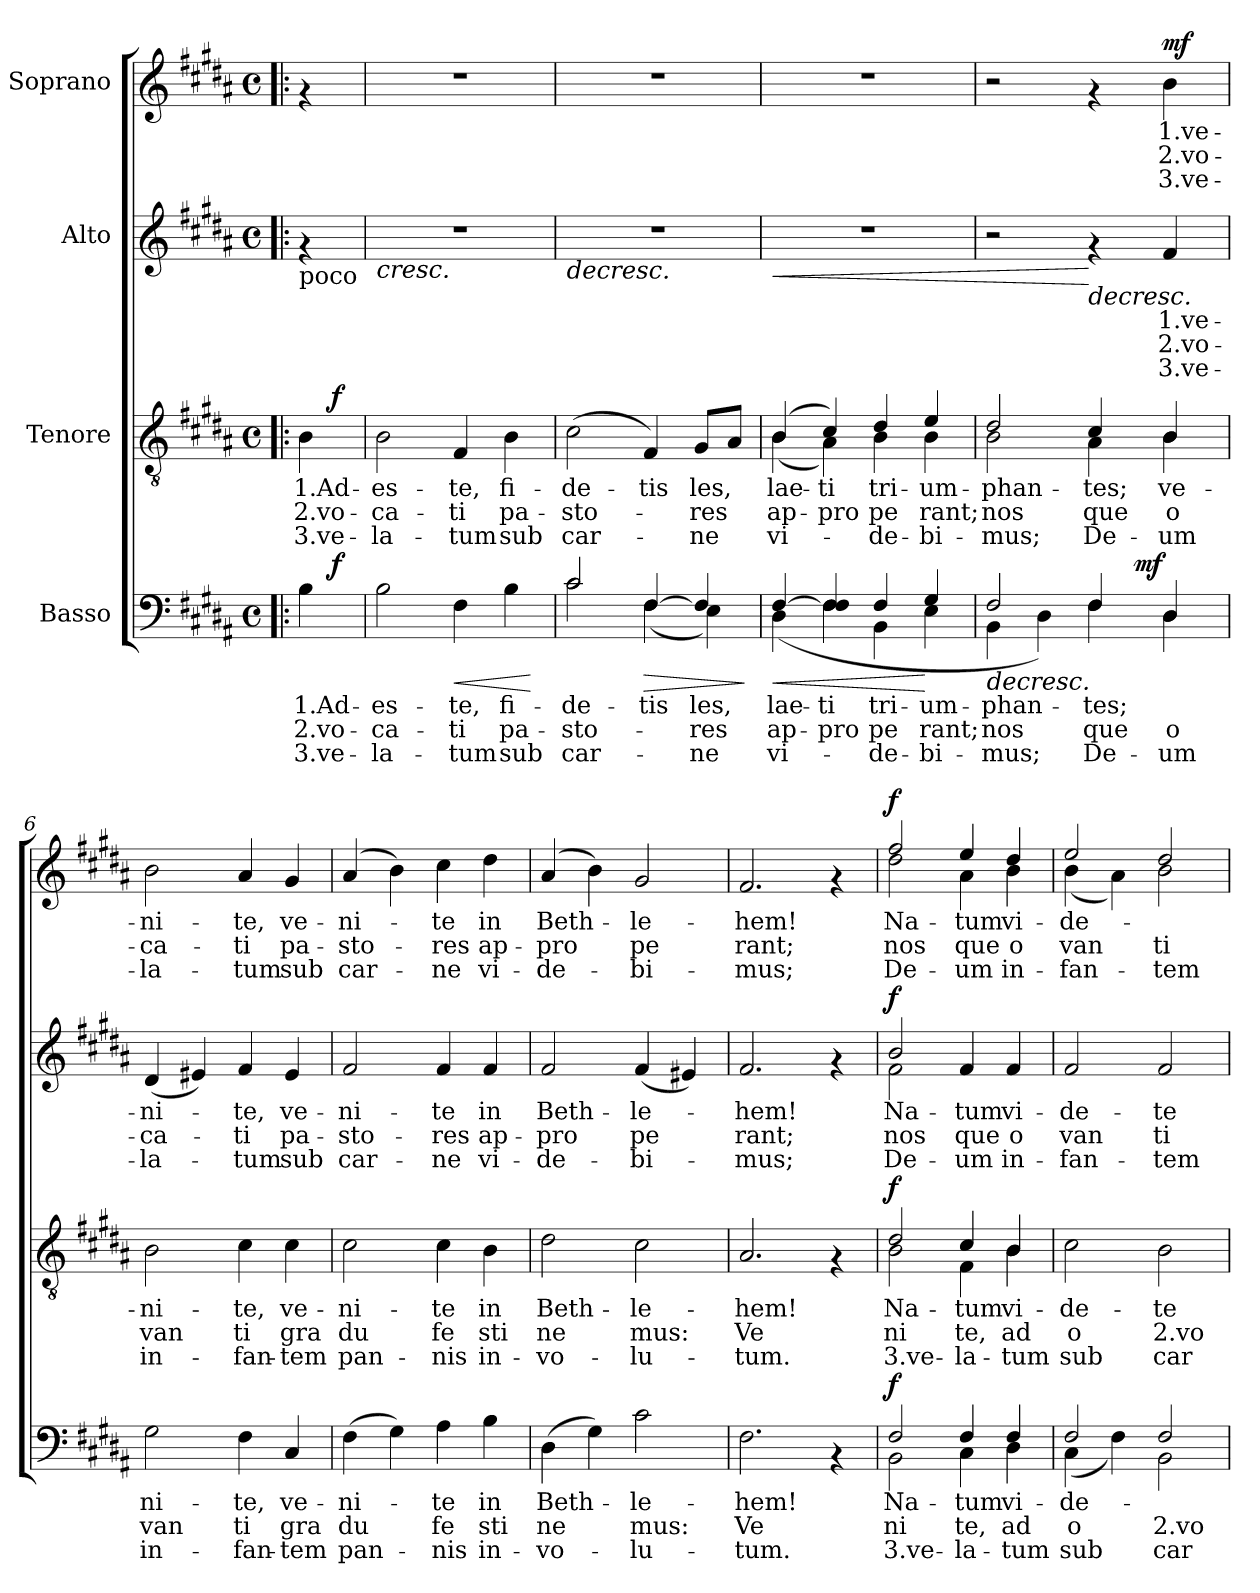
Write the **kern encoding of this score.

**kern	**text	**text	**text	**dynam	**kern	**text	**text	**text	**dynam	**kern	**text	**text	**text	**dynam	**kern	**text	**text	**text	**dynam
*part4	*part4	*part4	*part4	*part4	*part3	*part3	*part3	*part3	*part3	*part2	*part2	*part2	*part2	*part2	*part1	*part1	*part1	*part1	*part1
*staff4	*staff4	*staff4	*staff4	*staff4	*staff3	*staff3	*staff3	*staff3	*staff3	*staff2	*staff2	*staff2	*staff2	*staff2	*staff1	*staff1	*staff1	*staff1	*staff1
*I"Basso	*	*	*	*	*I"Tenore	*	*	*	*	*I"Alto	*	*	*	*	*I"Soprano	*	*	*	*
*clefF4	*	*	*	*	*clefGv2	*	*	*	*	*clefG2	*	*	*	*	*clefG2	*	*	*	*
*k[f#c#g#d#a#]	*	*	*	*	*k[f#c#g#d#a#]	*	*	*	*	*k[f#c#g#d#a#]	*	*	*	*	*k[f#c#g#d#a#]	*	*	*	*
*B:	*	*	*	*	*B:	*	*	*	*	*B:	*	*	*	*	*B:	*	*	*	*
*M4/4	*	*	*	*	*M4/4	*	*	*	*	*M4/4	*	*	*	*	*M4/4	*	*	*	*
*met(c)	*	*	*	*	*met(c)	*	*	*	*	*met(c)	*	*	*	*	*met(c)	*	*	*	*
=1!|:	=1!|:	=1!|:	=1!|:	=1!|:	=1!|:	=1!|:	=1!|:	=1!|:	=1!|:	=1!|:	=1!|:	=1!|:	=1!|:	=1!|:	=1!|:	=1!|:	=1!|:	=1!|:	=1!|:
!	!	!	!	!	!	!	!	!	!	!LO:TX:b:t=poco	!	!	!	!	!	!	!	!	!
!LO:TX:a:t=poco	!	!	!	!	!	!	!	!	!	!	!	!	!	!	!	!	!	!	!
!	!LO:LY:a:rj	!LO:LY:a:rj	!LO:LY:a:rj	!	!	!LO:LY:b:rj	!LO:LY:b:rj	!LO:LY:b:rj	!	!	!	!	!	!	!	!	!	!	!
*^	*	*	*	*	*^	*	*	*	*	*	*	*	*	*	*	*	*	*	*
4B\	8ryy	1.Ad-	2.vo-	3.ve-	.	4B\	8ryy	1.Ad-	2.vo-	3.ve-	.	4rf	.	.	.	.	4rf	.	.	.	.
!	!	!	!	!	!LO:DY:a	!	!	!	!	!	!LO:DY:a	!	!	!	!	!	!	!	!	!	!
.	8ryy	.	.	.	f	.	8ryy	.	.	.	f	.	.	.	.	.	.	.	.	.	.
=2	=2	=2	=2	=2	=2	=2	=2	=2	=2	=2	=2	=2	=2	=2	=2	=2	=2	=2	=2	=2	=2
!	!	!LO:LY:a:rj	!LO:LY:a:rj	!LO:LY:a:rj	!	!	!	!LO:LY:b:rj	!LO:LY:b:rj	!LO:LY:b:rj	!	!	!	!	!	!LO:HP:b	!	!	!	!	!
*v	*v	*	*	*	*	*	*	*	*	*	*	*	*	*	*	*	*	*	*	*	*
*	*	*	*	*	*v	*v	*	*	*	*	*	*	*	*	*	*	*	*	*	*
2B\	-es-	-ca-	-la-	.	2B\	-es-	-ca-	-la-	.	1r	.	.	.	<	1r	.	.	.	.
!	!LO:LY:a:rj	!LO:LY:a:rj	!LO:LY:a:rj	!LO:HP:b	!	!LO:LY:b:rj	!LO:LY:b:rj	!LO:LY:b:rj	!	!	!	!	!	!	!	!	!	!	!
4F#\	-te,	-ti	-tum	<	4F#/	-te,	-ti	-tum	.	.	.	.	.	.	.	.	.	.	.
!	!LO:LY:a:rj	!LO:LY:a:rj	!LO:LY:a:rj	!	!	!LO:LY:b:rj	!LO:LY:b:rj	!LO:LY:b:rj	!	!	!	!	!	!	!	!	!	!	!
4B\	fi-	pa-	sub	.	4B\	fi-	pa-	sub	.	.	.	.	.	.	.	.	.	.	.
.	.	.	.	[	.	.	.	.	.	.	.	.	.	.	.	.	.	.	.
=3	=3	=3	=3	=3	=3	=3	=3	=3	=3	=3	=3	=3	=3	=3	=3	=3	=3	=3	=3
*^	*	*	*	*	*	*	*	*	*	*	*	*	*	*	*	*	*	*	*
!	!	!LO:LY:a:rj	!LO:LY:a:rj	!LO:LY:a:rj	!	!	!LO:LY:b:rj	!LO:LY:b:rj	!LO:LY:b:rj	!	!	!	!	!	!LO:HP:b	!	!	!	!	!
2c#/	2c#\	-de-	-sto-	car-	.	(>2c#\	-de-	-sto-	car-	.	1r	.	.	.	>	1r	.	.	.	.
!	!	!LO:LY:a:rj	!	!	!LO:HP:b	!	!LO:LY:b:rj	!	!	!	!	!	!	!	!	!	!	!	!	!
[>4F#/	(<4F#\	-tis	.	.	>	4F#/)	-tis	.	.	.	.	.	.	.	.	.	.	.	.	.
!	!	!LO:LY:a:rj	!LO:LY:a:rj	!LO:LY:a:rj	!	!	!LO:LY:b:rj	!LO:LY:b:rj	!LO:LY:b:rj	!	!	!	!	!	!	!	!	!	!	!
4F#/]	4E\)	les,	-res	-ne	.	8G#/L	les,	-res	-ne	.	.	.	.	.	.	.	.	.	.	.
.	.	.	.	.	.	8A#/J	.	.	.	.	.	.	.	.	.	.	.	.	.	.
*v	*v	*	*	*	*	*	*	*	*	*	*	*	*	*	*	*	*	*	*	*
.	.	.	.	]	.	.	.	.	.	.	.	.	.	[	.	.	.	.	.
=4	=4	=4	=4	=4	=4	=4	=4	=4	=4	=4	=4	=4	=4	=4	=4	=4	=4	=4	=4
!	!LO:LY:a:rj	!LO:LY:a:rj	!LO:LY:a:rj	!LO:HP:b	!	!LO:LY:b:rj	!LO:LY:b:rj	!LO:LY:b:rj	!	!	!	!	!	!LO:HP:b	!	!	!	!	!
*^	*	*	*	*	*^	*	*	*	*	*	*	*	*	*	*	*	*	*	*
[>4F#/	(<4D#\	lae-	ap-	vi-	<	(>4B/	(<4B\	lae-	ap-	vi-	.	1r	.	.	.	<	1r	.	.	.	.
!	!	!LO:LY:a:rj	!LO:LY:a:rj	!	!	!	!	!LO:LY:b:rj	!LO:LY:b:rj	!	!	!	!	!	!	!	!	!	!	!	!
(4F#/] 4F#/	4F#\	-ti	-pro	.	.	4c#/)	4A#\)	-ti	-pro	.	.	.	.	.	.	.	.	.	.	.	.
!	!	!LO:LY:a:rj	!LO:LY:a:rj	!LO:LY:a:rj	!	!	!	!LO:LY:b:rj	!LO:LY:b:rj	!LO:LY:b:rj	!	!	!	!	!	!	!	!	!	!	!
4F#/	4BB\	tri-	pe	-de-	.	4d#/	4B\	tri-	pe	-de-	.	.	.	.	.	.	.	.	.	.	.
!	!	!LO:LY:a:rj	!LO:LY:a:rj	!LO:LY:a:rj	!	!	!	!LO:LY:b:rj	!LO:LY:b:rj	!LO:LY:b:rj	!	!	!	!	!	!	!	!	!	!	!
4G#/	4E\	-um-	rant;	-bi-	[	4e/	4B\	-um-	rant;	-bi-	.	.	.	.	.	.	.	.	.	.	.
*v	*v	*	*	*	*	*	*	*	*	*	*	*	*	*	*	*	*	*	*	*	*
*	*	*	*	*	*v	*v	*	*	*	*	*	*	*	*	*	*	*	*	*	*
.	.	.	.	.	.	.	.	.	.	.	.	.	.	]	.	.	.	.	.
=5	=5	=5	=5	=5	=5	=5	=5	=5	=5	=5	=5	=5	=5	=5	=5	=5	=5	=5	=5
!	!LO:LY:a:rj	!LO:LY:a:rj	!LO:LY:a:rj	!LO:HP:b	!	!LO:LY:b:rj	!LO:LY:b:rj	!LO:LY:b:rj	!	!	!	!	!	!	!	!	!	!	!
*^	*	*	*	*	*^	*	*	*	*	*^	*	*	*	*	*	*	*	*	*
*	*^	*	*	*	*	*	*	*	*	*	*	*	*	*	*	*	*	*	*	*	*	*
2F#/	4BB\	2ryy	-phan-	nos	mus;	>	2d#/	2B\	-phan-	nos	-mus;	.	2r	2ryy	.	.	.	.	2r	.	.	.	.
.	4D#\)	.	.	.	.	.	.	.	.	.	.	.	.	.	.	.	.	.	.	.	.	.	.
!	!	!	!LO:LY:a:rj	!LO:LY:a:rj	!LO:LY:a:rj	!	!	!	!LO:LY:b:rj	!LO:LY:b:rj	!LO:LY:b:rj	!	!	!	!	!	!	!LO:HP:n=1:b	!	!	!	!	!
4F#/	8ryy	4F#\	-tes;	que	De-	.	4c#/	4A#\	-tes;	que	De-	.	4rf	8ryy	.	.	.	[ >	4rf	.	.	.	.
.	32ryy	.	.	.	.	.	.	.	.	.	.	.	.	32ryy	.	.	.	.	.	.	.	.	.
!	!	!	!	!	!	!LO:DY:a	!	!	!	!	!	!	!	!	!	!	!	!LO:DY:a	!	!	!	!	!
!	!	!	!	!	!	!	!	!	!	!	!	!	!	!	!	!	!	!LO:DY:n=1:b	!	!	!	!	!
.	4ryy	.	.	.	.	mf	.	.	.	.	.	.	.	4ryy	.	.	.	mf mf	.	.	.	.	.
!	!	!	!LO:LY:a:rj	!LO:LY:a:rj	!LO:LY:a:rj	!	!	!	!LO:LY:b:rj	!LO:LY:b:rj	!LO:LY:b:rj	!	!	!	!LO:LY:a:rj	!LO:LY:a:rj	!LO:LY:a:rj	!	!	!LO:LY:b:rj	!LO:LY:b:rj	!LO:LY:b:rj	!LO:DY:a
4D#\	.	4D#/	.	o	-um	]	4B/	4B\	ve-	o	-um	.	4f#/	.	1.ve-	2.vo-	3.ve-	]	4b\	1.ve-	2.vo-	3.ve-	mf
.	16.ryy	.	.	.	.	.	.	.	.	.	.	.	.	16.ryy	.	.	.	.	.	.	.	.	.
*	*v	*v	*	*	*	*	*	*	*	*	*	*	*	*	*	*	*	*	*	*	*	*	*
*	*	*	*	*	*	*v	*v	*	*	*	*	*	*	*	*	*	*	*	*	*	*	*
=6	=6	=6	=6	=6	=6	=6	=6	=6	=6	=6	=6	=6	=6	=6	=6	=6	=6	=6	=6	=6	=6
!	!	!LO:LY:a:rj	!LO:LY:a:rj	!LO:LY:a:rj	!	!	!LO:LY:b:rj	!LO:LY:b:rj	!LO:LY:b:rj	!	!	!	!LO:LY:a:rj	!LO:LY:a:rj	!LO:LY:a:rj	!	!	!LO:LY:b:rj	!LO:LY:b:rj	!LO:LY:b:rj	!
*v	*v	*	*	*	*	*	*	*	*	*	*v	*v	*	*	*	*	*	*	*	*	*
2G#\	ni-	van	-in-	.	2B\	-ni-	van	in-	.	(<4d#/	-ni-	-ca-	-la-	.	2b\	-ni-	-ca-	-la-	.
.	.	.	.	.	.	.	.	.	.	4e#X/)	.	.	.	.	.	.	.	.	.
!	!LO:LY:a:rj	!LO:LY:a:rj	!LO:LY:a:rj	!	!	!LO:LY:b:rj	!LO:LY:b:rj	!LO:LY:b:rj	!	!	!LO:LY:a:rj	!LO:LY:a:rj	!LO:LY:a:rj	!	!	!LO:LY:b:rj	!LO:LY:b:rj	!LO:LY:b:rj	!
4F#\	-te,	ti	-fan-	.	4c#\	-te,	ti	-fan-	.	4f#/	-te,	-ti	-tum	.	4a#/	-te,	-ti	-tum	.
!	!LO:LY:a:rj	!LO:LY:a:rj	!LO:LY:a:rj	!	!	!LO:LY:b:rj	!LO:LY:b:rj	!LO:LY:b:rj	!	!	!LO:LY:a:rj	!LO:LY:a:rj	!LO:LY:a:rj	!	!	!LO:LY:b:rj	!LO:LY:b:rj	!LO:LY:b:rj	!
4C#/	ve-	gra	-tem	.	4c#\	ve-	gra	-tem	.	4e#/	ve-	pa-	sub	.	4g#/	ve-	pa-	sub	.
=7	=7	=7	=7	=7	=7	=7	=7	=7	=7	=7	=7	=7	=7	=7	=7	=7	=7	=7	=7
!	!LO:LY:a:rj	!LO:LY:a:rj	!LO:LY:a:rj	!	!	!LO:LY:b:rj	!LO:LY:b:rj	!LO:LY:b:rj	!	!	!LO:LY:a:rj	!LO:LY:a:rj	!LO:LY:a:rj	!	!	!LO:LY:b:rj	!LO:LY:b:rj	!LO:LY:b:rj	!
(>4F#\	-ni-	du	pan-	.	2c#\	-ni-	du	pan-	.	2f#/	-ni-	-sto-	car-	.	(>4a#/	-ni-	-sto-	car-	.
4G#\)	.	.	.	.	.	.	.	.	.	.	.	.	.	.	4b\)	.	.	.	.
!	!LO:LY:a:rj	!LO:LY:a:rj	!LO:LY:a:rj	!	!	!LO:LY:b:rj	!LO:LY:b:rj	!LO:LY:b:rj	!	!	!LO:LY:a:rj	!LO:LY:a:rj	!LO:LY:a:rj	!	!	!LO:LY:b:rj	!LO:LY:b:rj	!LO:LY:b:rj	!
4A#\	-te	fe	-nis	.	4c#\	-te	fe	-nis	.	4f#/	-te	-res	-ne	.	4cc#\	-te	-res	-ne	.
!	!LO:LY:a:rj	!LO:LY:a:rj	!LO:LY:a:rj	!	!	!LO:LY:b:rj	!LO:LY:b:rj	!LO:LY:b:rj	!	!	!LO:LY:a:rj	!LO:LY:a:rj	!LO:LY:a:rj	!	!	!LO:LY:b:rj	!LO:LY:b:rj	!LO:LY:b:rj	!
4B\	in	sti	in-	.	4B\	in	sti	in-	.	4f#/	in	ap-	vi-	.	4dd#\	in	ap-	vi-	.
!!LO:LB:g=z
=8	=8	=8	=8	=8	=8	=8	=8	=8	=8	=8	=8	=8	=8	=8	=8	=8	=8	=8	=8
!	!LO:LY:a:rj	!LO:LY:a:rj	!LO:LY:a:rj	!	!	!LO:LY:b:rj	!LO:LY:b:rj	!LO:LY:b:rj	!	!	!LO:LY:a:rj	!LO:LY:a:rj	!LO:LY:a:rj	!	!	!LO:LY:b:rj	!LO:LY:b:rj	!LO:LY:b:rj	!
(>4D#\	Beth-	ne	-vo-	.	2d#\	Beth-	ne	-vo-	.	2f#/	Beth-	-pro	-de-	.	(>4a#/	Beth-	-pro	-de-	.
4G#\)	.	.	.	.	.	.	.	.	.	.	.	.	.	.	4b\)	.	.	.	.
!	!LO:LY:a:rj	!LO:LY:a:rj	!LO:LY:a:rj	!	!	!LO:LY:b:rj	!LO:LY:b:rj	!LO:LY:b:rj	!	!	!LO:LY:a:rj	!LO:LY:a:rj	!LO:LY:a:rj	!	!	!LO:LY:b:rj	!LO:LY:b:rj	!LO:LY:b:rj	!
2c#\	-le-	mus:	-lu-	.	2c#\	-le-	mus:	-lu-	.	(<4f#/	-le-	pe	-bi-	.	2g#/	-le-	pe	-bi-	.
.	.	.	.	.	.	.	.	.	.	4e#X/)	.	.	.	.	.	.	.	.	.
=9	=9	=9	=9	=9	=9	=9	=9	=9	=9	=9	=9	=9	=9	=9	=9	=9	=9	=9	=9
!	!LO:LY:a:rj	!LO:LY:a:rj	!LO:LY:a:rj	!	!	!LO:LY:b:rj	!LO:LY:b:rj	!LO:LY:b:rj	!	!	!LO:LY:a:rj	!LO:LY:a:rj	!LO:LY:a:rj	!	!	!LO:LY:b:rj	!LO:LY:b:rj	!LO:LY:b:rj	!
2.F#\	-hem!	Ve	-tum.	.	2.A#/	-hem!	Ve	-tum.	.	2.f#/	-hem!	rant;	-mus;	.	2.f#/	-hem!	rant;	-mus;	.
4rAA	.	.	.	.	4rF	.	.	.	.	4rf	.	.	.	.	4rf	.	.	.	.
=10	=10	=10	=10	=10	=10	=10	=10	=10	=10	=10	=10	=10	=10	=10	=10	=10	=10	=10	=10
*^	*	*	*	*	*	*	*	*	*	*	*	*	*	*	*	*	*	*	*
!	!	!LO:LY:a:rj	!LO:LY:a:rj	!LO:LY:a:rj	!LO:DY:a	!	!LO:LY:b:rj	!LO:LY:b:rj	!LO:LY:b:rj	!LO:DY:a	!	!LO:LY:a:rj	!LO:LY:a:rj	!LO:LY:a:rj	!LO:DY:a	!	!LO:LY:b:rj	!LO:LY:b:rj	!LO:LY:b:rj	!LO:DY:a
*	*	*	*	*	*	*^	*	*	*	*	*^	*	*	*	*	*^	*	*	*	*
2F#/	2BB\	Na-	ni	3.ve-	f	2d#/	2B\	Na-	ni	3.ve-	f	2b/	2f#\	-Na-	nos	-De-	f	2ff#/	2dd#\	Na-	nos	De-	f
!	!	!LO:LY:a:rj	!LO:LY:a:rj	!LO:LY:a:rj	!	!	!	!LO:LY:b:rj	!LO:LY:b:rj	!LO:LY:b:rj	!	!	!	!LO:LY:a:rj	!LO:LY:a:rj	!LO:LY:a:rj	!	!	!	!LO:LY:b:rj	!LO:LY:b:rj	!LO:LY:b:rj	!
4F#/	4C#\	-tum	te,	-la-	.	4c#/	4F#\	-tum	te,	-la-	.	4f#/	2ryy	tum	que	um	.	4ee/	4a#\	-tum	que	-um	.
!	!	!LO:LY:a:rj	!LO:LY:a:rj	!LO:LY:a:rj	!	!	!	!LO:LY:b:rj	!LO:LY:b:rj	!LO:LY:b:rj	!	!	!	!LO:LY:a:rj	!LO:LY:a:rj	!LO:LY:a:rj	!	!	!	!LO:LY:b:rj	!LO:LY:b:rj	!LO:LY:b:rj	!
4F#/	4D#\	vi-	ad	-tum	.	4B/	4B\	vi-	ad	-tum	.	4f#/	.	vi-	o	in-	.	4dd#/	4b\	vi-	o	in-	.
*	*	*	*	*	*	*	*	*	*	*	*	*v	*v	*	*	*	*	*	*	*	*	*	*
=11	=11	=11	=11	=11	=11	=11	=11	=11	=11	=11	=11	=11	=11	=11	=11	=11	=11	=11	=11	=11	=11	=11
!	!	!LO:LY:a:rj	!LO:LY:a:rj	!LO:LY:a:rj	!	!	!	!LO:LY:b:rj	!LO:LY:b:rj	!LO:LY:b:rj	!	!	!LO:LY:a:rj	!LO:LY:a:rj	!LO:LY:a:rj	!	!	!	!LO:LY:b:rj	!LO:LY:b:rj	!LO:LY:b:rj	!
*	*	*	*	*	*	*v	*v	*	*	*	*	*	*	*	*	*	*	*	*	*	*	*
2F#/	(<4C#\	de-	-o	-sub	.	2c#\	-de-	o	sub	.	2f#/	-de-	van	-fan-	.	2ee/	(<4b\	de-	van	fan-	.
.	4F#\)	.	.	.	.	.	.	.	.	.	.	.	.	.	.	.	4a#\)	.	.	.	.
!	!	!LO:LY:a:rj	!LO:LY:a:rj	!LO:LY:a:rj	!	!	!LO:LY:b:rj	!LO:LY:b:rj	!LO:LY:b:rj	!	!	!LO:LY:a:rj	!LO:LY:a:rj	!LO:LY:a:rj	!	!	!	!LO:LY:b:rj	!LO:LY:b:rj	!LO:LY:b:rj	!
2BB\	2F#/	.	2.vo-	car-	.	2B\	-te	2.vo-	car-	.	2f#/	-te	ti	-tem	.	2b\	2dd#/	.	ti	-tem	.
*v	*v	*	*	*	*	*	*	*	*	*	*	*	*	*	*	*v	*v	*	*	*	*
=	=	=	=	=	=	=	=	=	=	=	=	=	=	=	=	=	=	=	=
*-	*-	*-	*-	*-	*-	*-	*-	*-	*-	*-	*-	*-	*-	*-	*-	*-	*-	*-	*-
